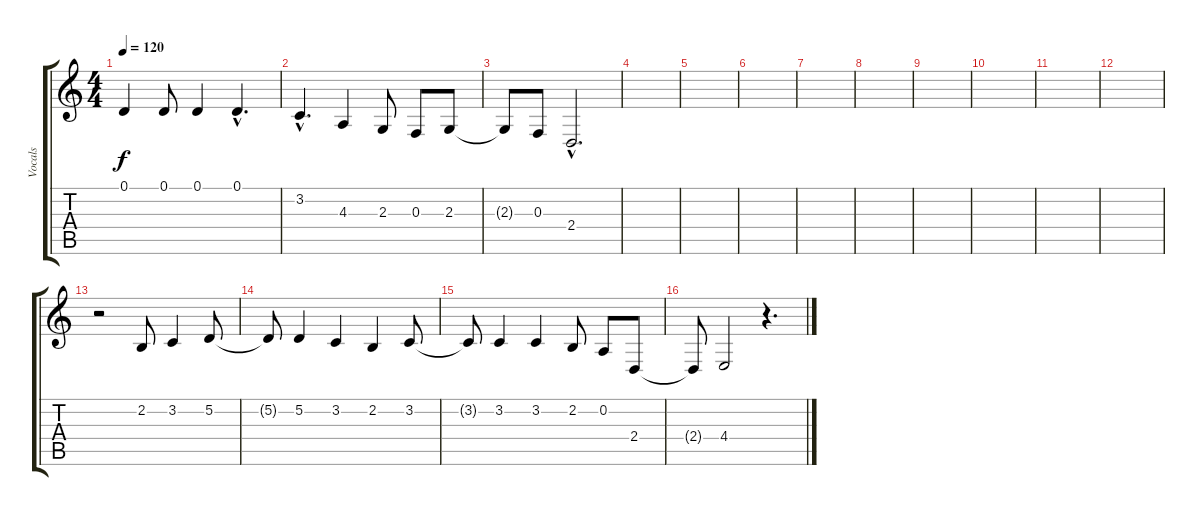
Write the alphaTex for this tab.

\track ("Vocals" "Vocals") {instrument oboe}
\staff {score tabs}
\tuning (D4 A3 F3 C3 G2 D2) {hide}
\ts (4 4)
\tempo 120
\clef g2
\ks c
0.1.4{dy f} 0.1.8 0.1.4 0.1{hac}.4{d} |
3.2{hac}.4{d} 4.3.4 2.3.8 0.3.8 2.3.8 |
2.3{t}.8 0.3.8 2.4{hac}.2{d} |
|
|
|
|
|
|
|
|
|
r.2 2.2.8 3.2.4 5.2.8 |
5.2{t}.8 5.2.4 3.2.4 2.2.4 3.2.8 |
3.2{t}.8 3.2.4 3.2.4 2.2.8 0.2.8 2.4.8 |
2.4{t}.8 4.4.2 r.4{d}
